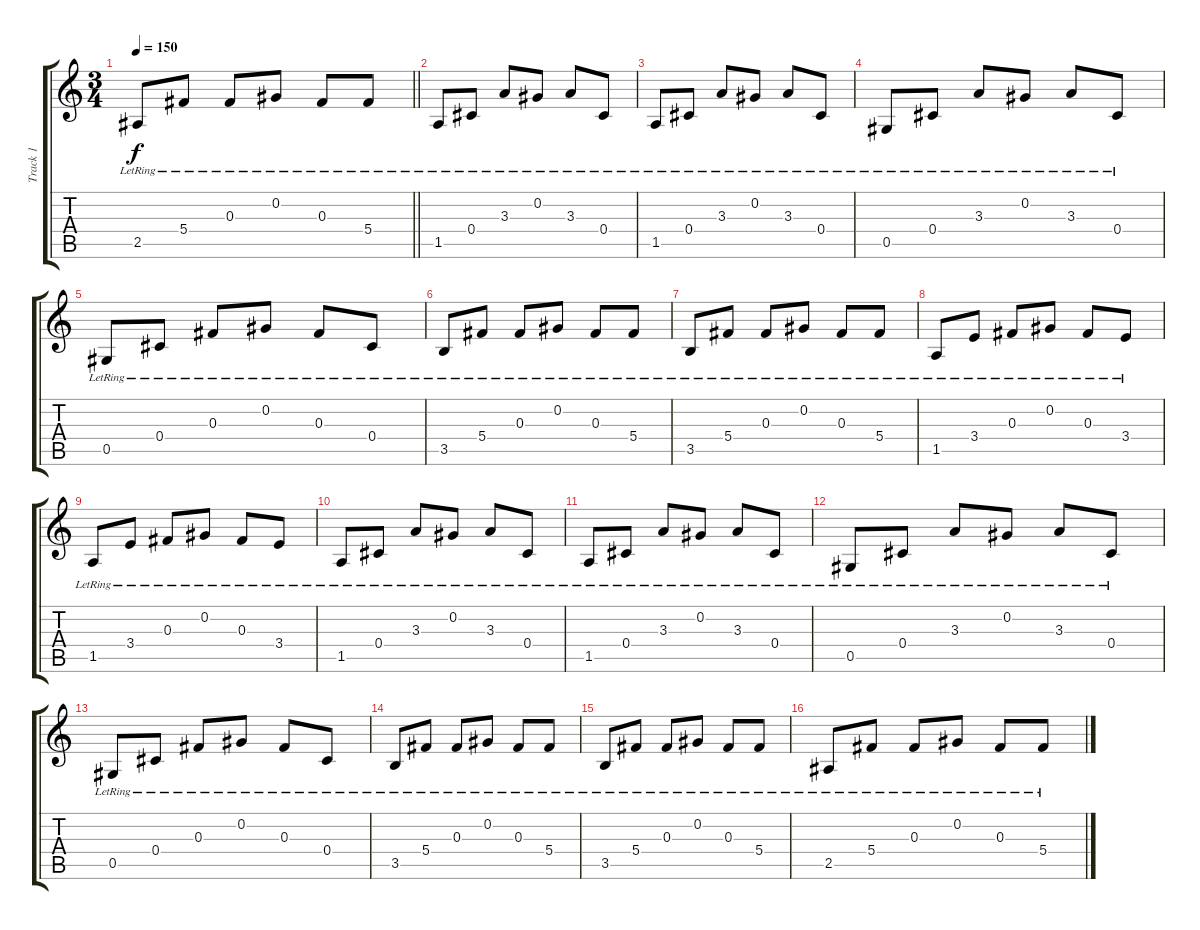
\track ("Track 1" "Track 1") {instrument acousticguitarsteel}
\staff {score tabs}
\tuning (Db4 Ab3 Gb3 Db3 Ab2 Db2) {hide}
\ts (3 4)
\tempo 150
\clef g2
\barLineRight lightlight
\ks c
2.5{lr}.8{dy f} 5.4{lr}.8 0.3{lr}.8 0.2{lr}.8 0.3{lr}.8 5.4{lr}.8 |
1.5{lr}.8 0.4{lr}.8 3.3{lr}.8 0.2{lr}.8 3.3{lr}.8 0.4{lr}.8 |
1.5{lr}.8 0.4{lr}.8 3.3{lr}.8 0.2{lr}.8 3.3{lr}.8 0.4{lr}.8 |
0.5{lr}.8 0.4{lr}.8 3.3{lr}.8 0.2{lr}.8 3.3{lr}.8 0.4{lr}.8 |
0.5{lr}.8 0.4{lr}.8 0.3{lr}.8 0.2{lr}.8 0.3{lr}.8 0.4{lr}.8 |
3.5{lr}.8 5.4{lr}.8 0.3{lr}.8 0.2{lr}.8 0.3{lr}.8 5.4{lr}.8 |
3.5{lr}.8 5.4{lr}.8 0.3{lr}.8 0.2{lr}.8 0.3{lr}.8 5.4{lr}.8 |
1.5{lr}.8 3.4{lr}.8 0.3{lr}.8 0.2{lr}.8 0.3{lr}.8 3.4{lr}.8 |
1.5{lr}.8 3.4{lr}.8 0.3{lr}.8 0.2{lr}.8 0.3{lr}.8 3.4{lr}.8 |
1.5{lr}.8 0.4{lr}.8 3.3{lr}.8 0.2{lr}.8 3.3{lr}.8 0.4{lr}.8 |
1.5{lr}.8 0.4{lr}.8 3.3{lr}.8 0.2{lr}.8 3.3{lr}.8 0.4{lr}.8 |
0.5{lr}.8 0.4{lr}.8 3.3{lr}.8 0.2{lr}.8 3.3{lr}.8 0.4{lr}.8 |
0.5{lr}.8 0.4{lr}.8 0.3{lr}.8 0.2{lr}.8 0.3{lr}.8 0.4{lr}.8 |
3.5{lr}.8 5.4{lr}.8 0.3{lr}.8 0.2{lr}.8 0.3{lr}.8 5.4{lr}.8 |
3.5{lr}.8 5.4{lr}.8 0.3{lr}.8 0.2{lr}.8 0.3{lr}.8 5.4{lr}.8 |
2.5{lr}.8 5.4{lr}.8 0.3{lr}.8 0.2{lr}.8 0.3{lr}.8 5.4{lr}.8
